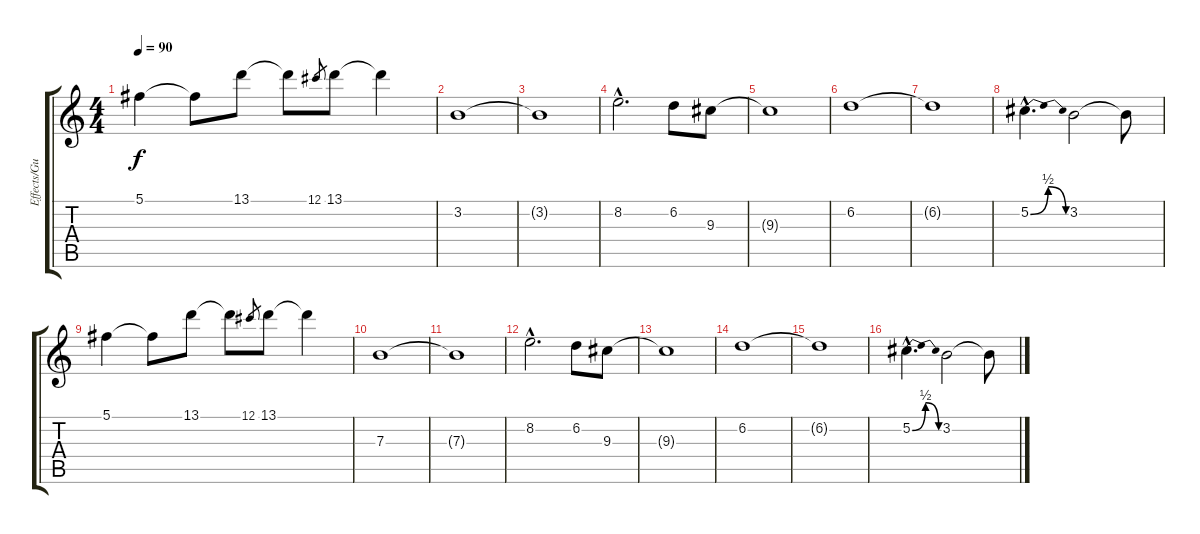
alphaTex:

\track ("Effects/Guitar" "Effects/Gu") {instrument guitarharmonics}
\staff {score tabs}
\tuning (Db4 Ab3 E3 B2 Gb2 Db2) {hide}
\ts (4 4)
\tempo 90
\clef g2
\ks c
5.1.4{dy f} 5.1{t}.8 13.1.8 13.1{t}.8 12.1.8{gr} 13.1.8 13.1{t}.4 |
3.2.1 |
3.2{t}.1 |
8.2{hac}.2{d} 6.2.8 9.3.8 |
9.3{t}.1 |
6.2.1 |
6.2{t}.1 |
5.2{be (bendrelease 0 0 16 2 16 2 60 0) hac}.4{d} 3.2.2 3.2{t}.8 |
5.1.4 5.1{t}.8 13.1.8 13.1{t}.8 12.1.8{gr} 13.1.8 13.1{t}.4 |
7.3.1 |
7.3{t}.1 |
8.2{hac}.2{d} 6.2.8 9.3.8 |
9.3{t}.1 |
6.2.1 |
6.2{t}.1 |
5.2{be (bendrelease 0 0 16 2 16 2 60 0) hac}.4{d} 3.2.2 3.2{t}.8
